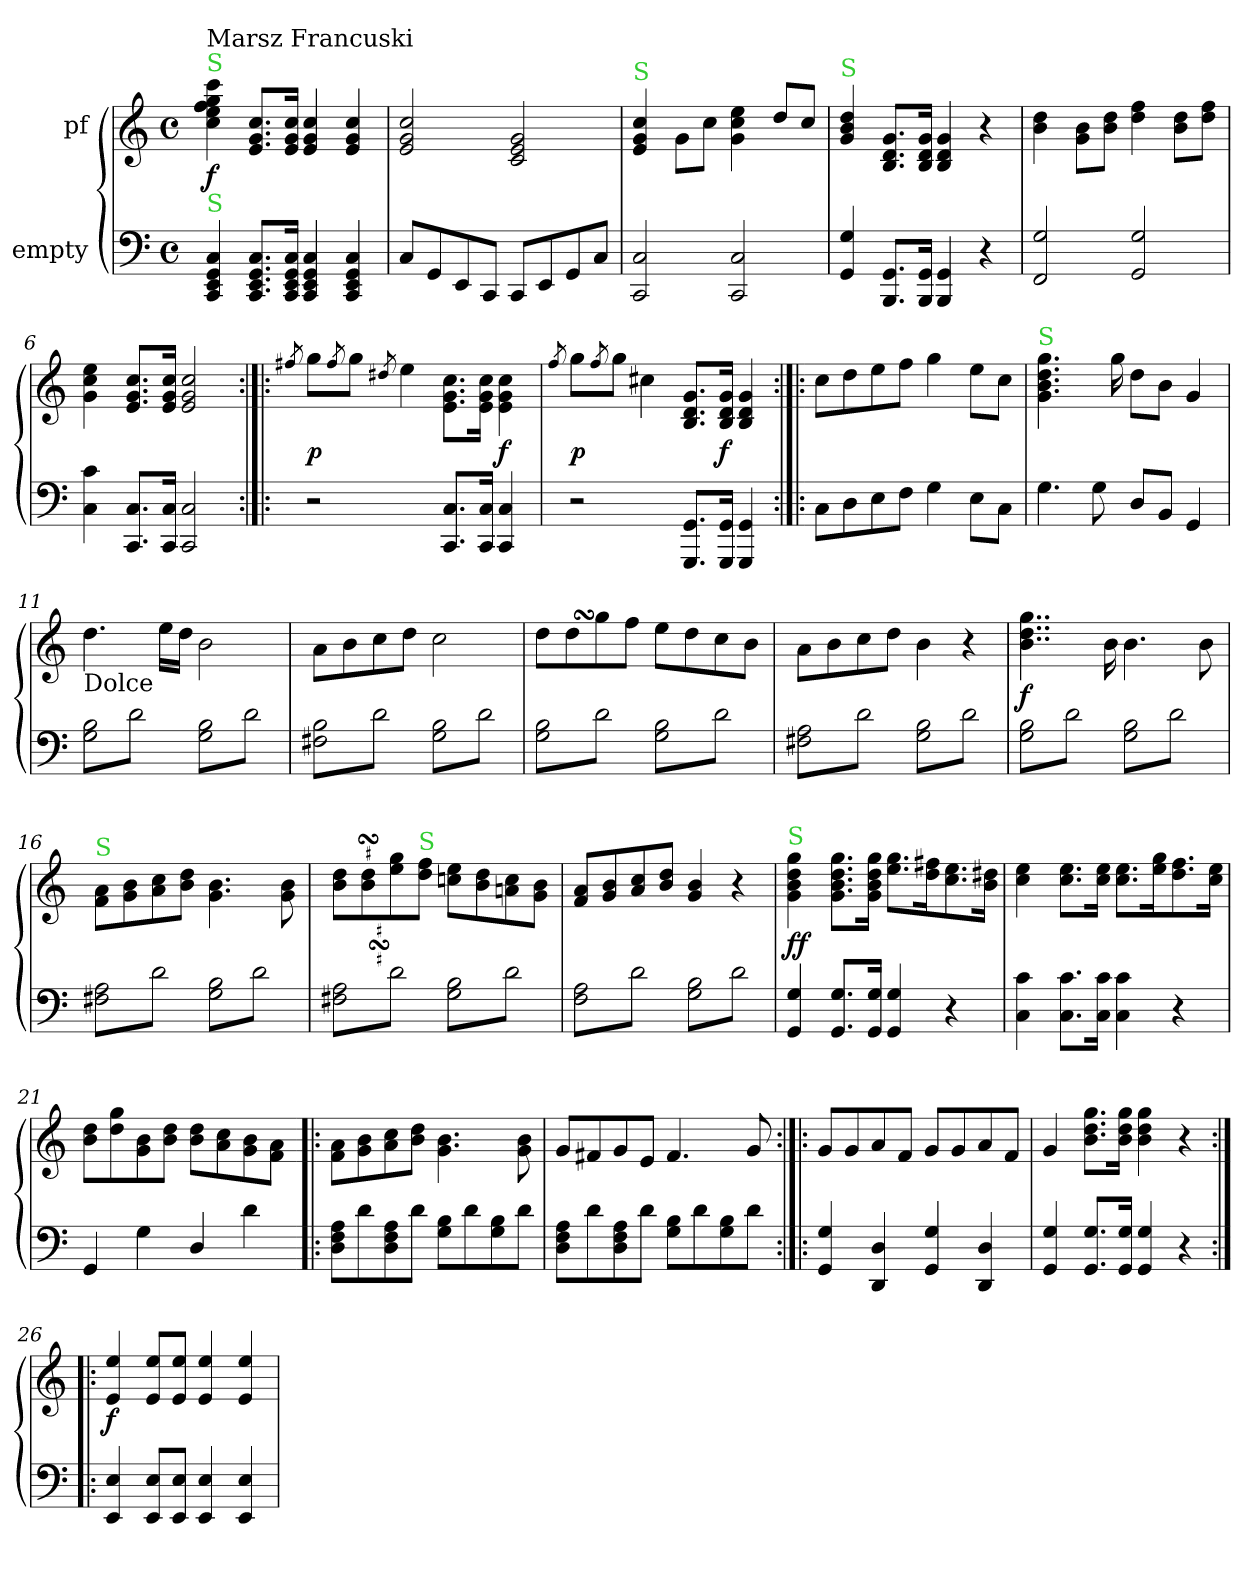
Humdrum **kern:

**kern	**kern	**dynam
*part2	*part1	*part1
*staff2	*staff1	*staff1
*I"empty	*I"pf	*
*clefF4	*clefG2	*
*k[]	*k[]	*
*C:	*C:	*
*M4/4	*M4/4	*
*met(c)	*met(c)	*
=1	=1	=1
!	!LO:TX:a:color=limegreen:t=S	!
!	!LO:TX:a:t=Marsz Francuski	!
!LO:TX:a:color=limegreen:t=S	!	!
4CC/ 4EE/ 4GG/ 4C/	4cc\ 4ee\ 4ff\ 4gg\ 4ccc\	f
8.CC/ 8.EE/ 8.GG/ 8.C/L	8.e/ 8.g/ 8.cc/L	.
16CC/ 16EE/ 16GG/ 16C/Jk	16e/ 16g/ 16cc/Jk	.
4CC/ 4EE/ 4GG/ 4C/	4e/ 4g/ 4cc/	.
4CC/ 4EE/ 4GG/ 4C/	4e/ 4g/ 4cc/	.
=2	=2	=2
8C/L	2e/ 2g/ 2cc/	.
8GG/	.	.
8EE/	.	.
8CC/J	.	.
8CC/L	2c/ 2e/ 2g/	.
8EE/	.	.
8GG/	.	.
8C/J	.	.
=3	=3	=3
!	!LO:TX:a:color=limegreen:t=S	!
2CC/ 2C/	4e/ 4g/ 4cc/	.
.	8g\L	.
.	8cc\J	.
2CC/ 2C/	4g\ 4cc\ 4ee\	.
.	8dd/L	.
.	8cc/J	.
=4	=4	=4
!	!LO:TX:a:color=limegreen:t=S	!
4GG/ 4G/	4g/ 4b/ 4dd/	.
8.BBB/ 8.GG/L	8.B/ 8.d/ 8.g/L	.
16BBB/ 16GG/Jk	16B/ 16d/ 16g/Jk	.
4BBB/ 4GG/	4B/ 4d/ 4g/	.
4r	4r	.
=5	=5	=5
2FF/ 2G/	4b\ 4dd\	.
.	8g\ 8b\L	.
.	8b\ 8dd\J	.
2GG/ 2G/	4dd\ 4ff\	.
.	8b\ 8dd\L	.
.	8dd\ 8ff\J	.
=6	=6	=6
4C\ 4c\	4g\ 4cc\ 4ee\	.
8.CC/ 8.C/L	8.e/ 8.g/ 8.cc/L	.
16CC/ 16C/Jk	16e/ 16g/ 16cc/Jk	.
2CC/ 2C/	2e/ 2g/ 2cc/	.
=7:|!|:	=7:|!|:	=7:|!|:
.	8qff#X/	.
2r	8gg\L	p
.	8qff#/	.
.	8gg\J	.
.	8qdd#X/	.
.	4ee\	.
8.CC/ 8.C/L	8.e\ 8.g\ 8.cc\L	.
16CC/ 16C/Jk	16e\ 16g\ 16cc\Jk	.
4CC/ 4C/	4e\ 4g\ 4cc\	f
=8	=8	=8
.	8qff/	.
2r	8gg\L	p
.	8qff/	.
.	8gg\J	.
.	4cc#X\	.
8.GGG/ 8.GG/L	8.B/ 8.d/ 8.g/L	.
16GGG/ 16GG/Jk	16B/ 16d/ 16g/Jk	f
4GGG/ 4GG/	4B/ 4d/ 4g/	.
=9:|!|:	=9:|!|:	=9:|!|:
8C\L	8cc\L	.
8D\	8dd\	.
8E\	8ee\	.
8F\J	8ff\J	.
4G\	4gg\	.
8E\L	8ee\L	.
8C\J	8cc\J	.
=10	=10	=10
!	!LO:TX:a:color=limegreen:t=S	!
!	!LO:N:vis=4.	!
4.G\	4..g\ 4..b\ 4..dd\ 4..gg\	.
8G\	.	.
.	16gg\	.
8D/L	8dd\L	.
8BB/J	8b\J	.
4GG/	4g/	.
=11	=11	=11
!	!LO:TX:b:t=Dolce	!
*tremolo	*	*
8G\ 8B\L	4.dd\	.
8d\	.	.
8G\ 8B\	.	.
8d\J	16ee\LL	.
.	16dd\JJ	.
8G\ 8B\L	2b\	.
8d\	.	.
8G\ 8B\	.	.
8d\J	.	.
=12	=12	=12
8F#X\ 8B\L	8a\L	.
8d\	8b\	.
8F#X\ 8B\	8cc\	.
8d\J	8dd\J	.
8G\ 8B\L	2cc\	.
8d\	.	.
8G\ 8B\	.	.
8d\J	.	.
=13	=13	=13
8G\ 8B\L	8dd\L	.
8d\	8ddSSS\	.
8G\ 8B\	8gg\	.
8d\J	8ff\J	.
8G\ 8B\L	8ee\L	.
8d\	8dd\	.
8G\ 8B\	8cc\	.
8d\J	8b\J	.
=14	=14	=14
8F#X\ 8A\L	8a\L	.
8d\	8b\	.
8F#X\ 8A\	8cc\	.
8d\J	8dd\J	.
8G\ 8B\L	4b\	.
8d\	.	.
8G\ 8B\	4r	.
8d\J	.	.
=15	=15	=15
8G\ 8B\L	4..b\ 4..dd\ 4..gg\	f
8d\	.	.
8G\ 8B\	.	.
8d\J	.	.
.	16b\	.
8G\ 8B\L	4.b\	.
8d\	.	.
8G\ 8B\	.	.
8d\J	8b\	.
=16	=16	=16
!	!LO:TX:a:color=limegreen:t=S	!
8F#X\ 8A\L	8f\ 8a\L	.
8d\	8g\ 8b\	.
8F#X\ 8A\	8a\ 8cc\	.
8d\J	8b\ 8dd\J	.
8G\ 8B\L	4.g\ 4.b\	.
8d\	.	.
8G\ 8B\	.	.
8d\J	8g\ 8b\	.
=17	=17	=17
8F#X\ 8A\L	8b\ 8dd\L	.
8d\	8bSSs\ 8ddSSs\	.
8F#X\ 8A\	8ee\ 8gg\	.
!	!LO:TX:a:color=limegreen:t=S	!
8d\J	8dd\ 8ff\J	.
8G\ 8B\L	8cc\ 8ee\L	.
8d\	8b\ 8dd\	.
8G\ 8B\	8a\ 8cc\	.
8d\J	8g\ 8b\J	.
=18	=18	=18
8F\ 8A\L	8f/ 8a/L	.
8d\	8g/ 8b/	.
8F\ 8A\	8a/ 8cc/	.
8d\J	8b/ 8dd/J	.
8G\ 8B\L	4g/ 4b/	.
8d\	.	.
8G\ 8B\	4r	.
8d\J	.	.
*Xtremolo	*	*
=19	=19	=19
!	!LO:TX:a:color=limegreen:t=S	!
4GG/ 4G/	4g\ 4b\ 4dd\ 4gg\	ff
.	.	.
8.GG/ 8.G/L	8.g\ 8.b\ 8.dd\ 8.gg\L	.
16GG/ 16G/Jk	16g\ 16b\ 16dd\ 16gg\Jk	.
4GG/ 4G/	8.ee\ 8.gg\L	.
.	16dd\ 16ff#X\K	.
4r	8.cc\ 8.ee\	.
.	16b\ 16dd#X\Jk	.
=20	=20	=20
4C\ 4c\	4cc\ 4ee\	.
8.C\ 8.c\L	8.cc\ 8.ee\L	.
16C\ 16c\Jk	16cc\ 16ee\Jk	.
4C\ 4c\	8.cc\ 8.ee\L	.
.	16ee\ 16gg\K	.
4r	8.dd\ 8.ff\	.
.	16cc\ 16ee\Jk	.
=21	=21	=21
4GG/	8b\ 8dd\L	.
.	8dd\ 8gg\	.
4G\	8g\ 8b\	.
.	8b\ 8dd\J	.
4D/	8b\ 8dd\L	.
.	8a\ 8cc\	.
4d\	8g\ 8b\	.
.	8f\ 8a\J	.
=22!|:	=22!|:	=22!|:
8D\ 8F\ 8A\L	8f\ 8a\L	.
8d\	8g\ 8b\	.
8D\ 8F\ 8A\	8a\ 8cc\	.
8d\J	8b\ 8dd\J	.
8G\ 8B\L	4.g\ 4.b\	.
8d\	.	.
8G\ 8B\	.	.
8d\J	8g\ 8b\	.
=23	=23	=23
8D\ 8F\ 8A\L	8g/L	.
8d\	8f#X/	.
8D\ 8F\ 8A\	8g/	.
8d\J	8e/J	.
8G\ 8B\L	4.f#/	.
8d\	.	.
8G\ 8B\	.	.
8d\J	8g/	.
=24:|!|:	=24:|!|:	=24:|!|:
4GG/ 4G/	8g/L	.
.	8g/	.
4DD/ 4D/	8a/	.
.	8f/J	.
4GG/ 4G/	8g/L	.
.	8g/	.
4DD/ 4D/	8a/	.
.	8f/J	.
=25	=25	=25
4GG/ 4G/	4g/	.
8.GG/ 8.G/L	8.b\ 8.dd\ 8.gg\L	.
16GG/ 16G/Jk	16b\ 16dd\ 16gg\Jk	.
4GG/ 4G/	4b\ 4dd\ 4gg\	.
4r	4r	.
=26:|!|:	=26:|!|:	=26:|!|:
4EE/ 4E/	4e/ 4ee/	f
8EE/ 8E/L	8e/ 8ee/L	.
8EE/ 8E/J	8e/ 8ee/J	.
4EE/ 4E/	4e/ 4ee/	.
4EE/ 4E/	4e/ 4ee/	.
=	=	=
*-	*-	*-
